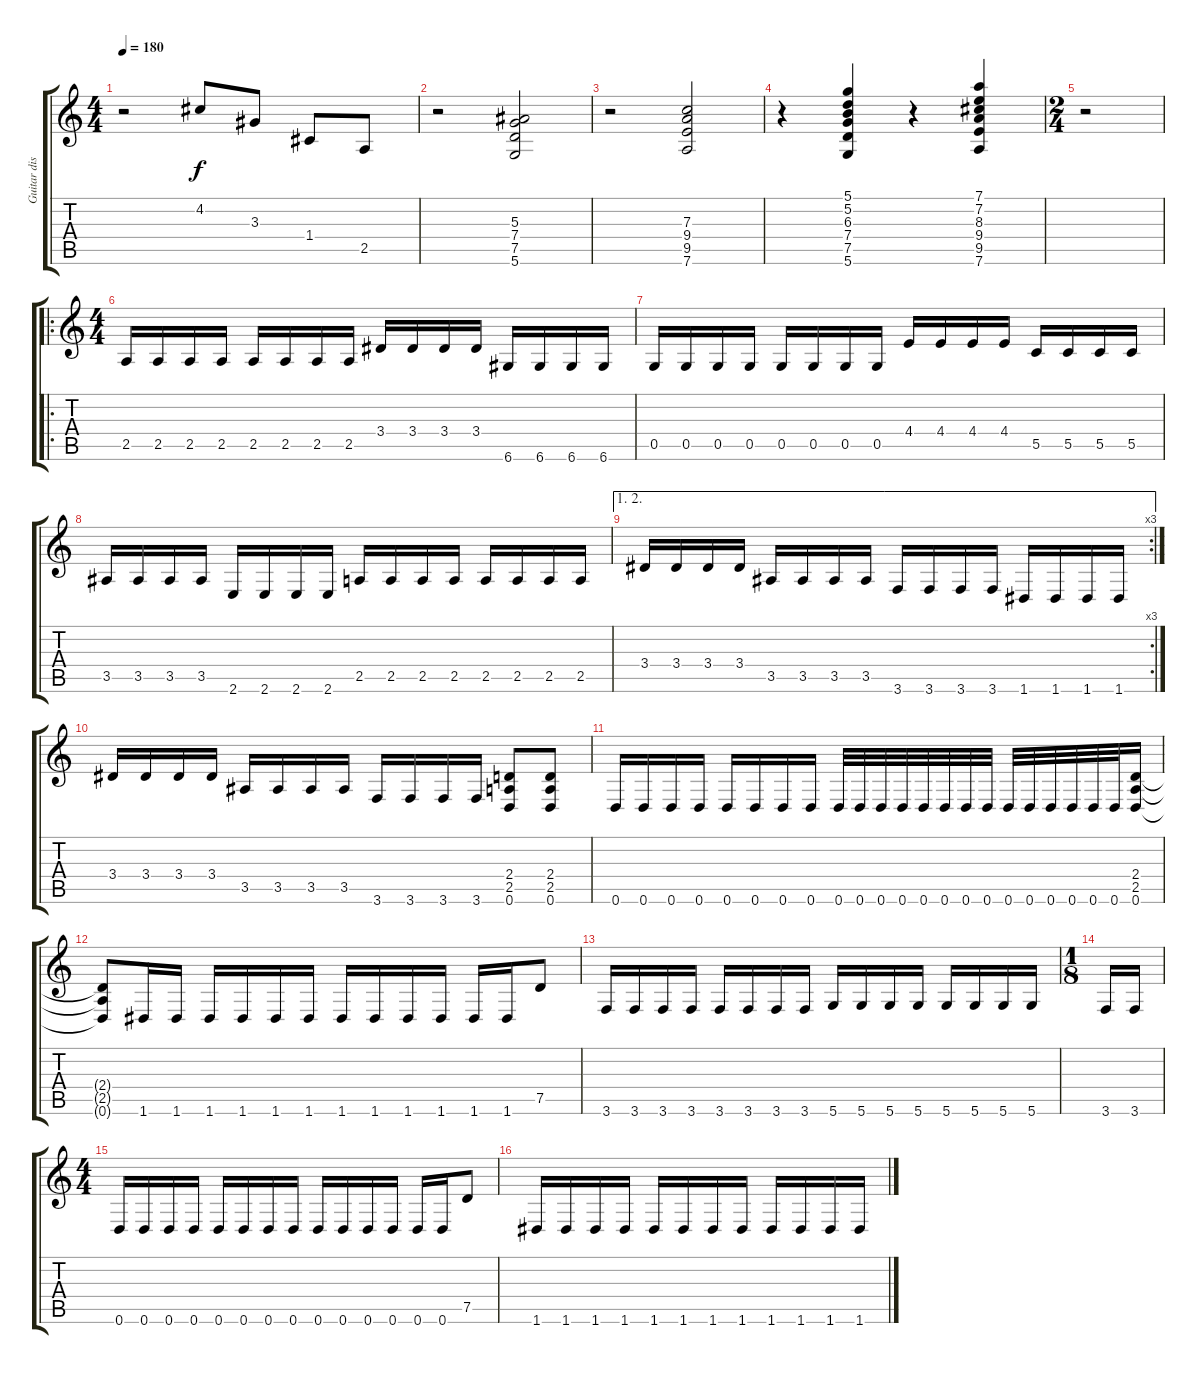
\track ("Guitar dist." "Guitar dis") {instrument distortionguitar}
\staff {score tabs}
\tuning (D4 A3 F3 C3 G2 D2) {hide}
\ts (4 4)
\tempo 180
\clef g2
\ks c
r.2{dy f} 4.2.8 3.3.8 1.4.8 2.5.8 |
r.2 (5.3 7.4 7.5 5.6).2 |
r.2 (7.3 9.4 9.5 7.6).2 |
r.4 (5.1 5.2 6.3 7.4 7.5 5.6).4 r.4 (7.1 7.2 8.3 9.4 9.5 7.6).4 |
\ts (2 4)
r.2 |
\ro
\ts (4 4)
2.5.16 2.5.16 2.5.16 2.5.16 2.5.16 2.5.16 2.5.16 2.5.16 3.4.16 3.4.16 3.4.16 3.4.16 6.6.16 6.6.16 6.6.16 6.6.16 |
0.5.16 0.5.16 0.5.16 0.5.16 0.5.16 0.5.16 0.5.16 0.5.16 4.4.16 4.4.16 4.4.16 4.4.16 5.5.16 5.5.16 5.5.16 5.5.16 |
3.5.16 3.5.16 3.5.16 3.5.16 2.6.16 2.6.16 2.6.16 2.6.16 2.5.16 2.5.16 2.5.16 2.5.16 2.5.16 2.5.16 2.5.16 2.5.16 |
\ae (1 2)
\rc 3
3.4.16 3.4.16 3.4.16 3.4.16 3.5.16 3.5.16 3.5.16 3.5.16 3.6.16 3.6.16 3.6.16 3.6.16 1.6.16 1.6.16 1.6.16 1.6.16 |
3.4.16 3.4.16 3.4.16 3.4.16 3.5.16 3.5.16 3.5.16 3.5.16 3.6.16 3.6.16 3.6.16 3.6.16 (2.4 2.5 0.6).8 (2.4 2.5 0.6).8 |
0.6.16 0.6.16 0.6.16 0.6.16 0.6.16 0.6.16 0.6.16 0.6.16 0.6.32 0.6.32 0.6.32 0.6.32 0.6.32 0.6.32 0.6.32 0.6.32 0.6.32 0.6.32 0.6.32 0.6.32 0.6.32 0.6.32 (2.4 2.5 0.6).16 |
(2.4{t} 2.5{t} 0.6{t}).8 1.6.16 1.6.16 1.6.16 1.6.16 1.6.16 1.6.16 1.6.16 1.6.16 1.6.16 1.6.16 1.6.16 1.6.16 7.5.8 |
3.6.16 3.6.16 3.6.16 3.6.16 3.6.16 3.6.16 3.6.16 3.6.16 5.6.16 5.6.16 5.6.16 5.6.16 5.6.16 5.6.16 5.6.16 5.6.16 |
\ts (1 8)
3.6.16 3.6.16 |
\ts (4 4)
0.6.16 0.6.16 0.6.16 0.6.16 0.6.16 0.6.16 0.6.16 0.6.16 0.6.16 0.6.16 0.6.16 0.6.16 0.6.16 0.6.16 7.5.8 |
1.6.16 1.6.16 1.6.16 1.6.16 1.6.16 1.6.16 1.6.16 1.6.16 1.6.16 1.6.16 1.6.16 1.6.16
